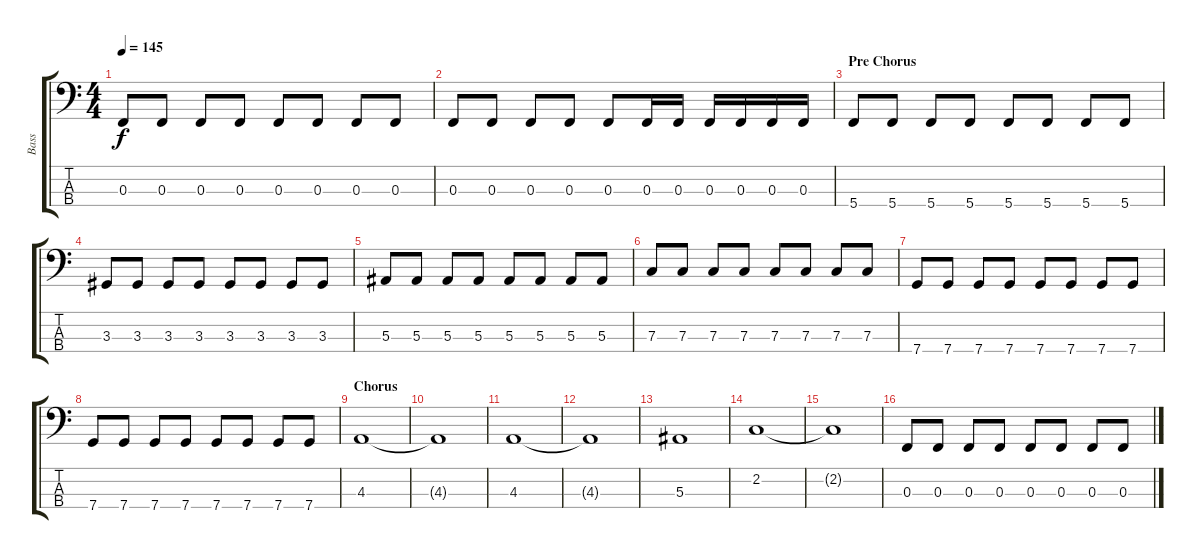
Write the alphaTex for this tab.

\track ("Bass" "Bass") {instrument electricbassfinger}
\staff {score tabs}
\tuning (Eb2 Bb1 F1 C1) {hide}
\ts (4 4)
\tempo 145
\clef f4
\ks c
0.3.8{dy f} 0.3.8 0.3.8 0.3.8 0.3.8 0.3.8 0.3.8 0.3.8 |
0.3.8 0.3.8 0.3.8 0.3.8 0.3.8 0.3.16 0.3.16 0.3.16 0.3.16 0.3.16 0.3.16 |
\section ("" "Pre Chorus")
5.4.8 5.4.8 5.4.8 5.4.8 5.4.8 5.4.8 5.4.8 5.4.8 |
3.3.8 3.3.8 3.3.8 3.3.8 3.3.8 3.3.8 3.3.8 3.3.8 |
5.3.8 5.3.8 5.3.8 5.3.8 5.3.8 5.3.8 5.3.8 5.3.8 |
7.3.8 7.3.8 7.3.8 7.3.8 7.3.8 7.3.8 7.3.8 7.3.8 |
7.4.8 7.4.8 7.4.8 7.4.8 7.4.8 7.4.8 7.4.8 7.4.8 |
7.4.8 7.4.8 7.4.8 7.4.8 7.4.8 7.4.8 7.4.8 7.4.8 |
\section ("" "Chorus")
4.3.1 |
4.3{t}.1 |
4.3.1 |
4.3{t}.1 |
5.3.1 |
2.2.1 |
2.2{t}.1 |
0.3.8 0.3.8 0.3.8 0.3.8 0.3.8 0.3.8 0.3.8 0.3.8
